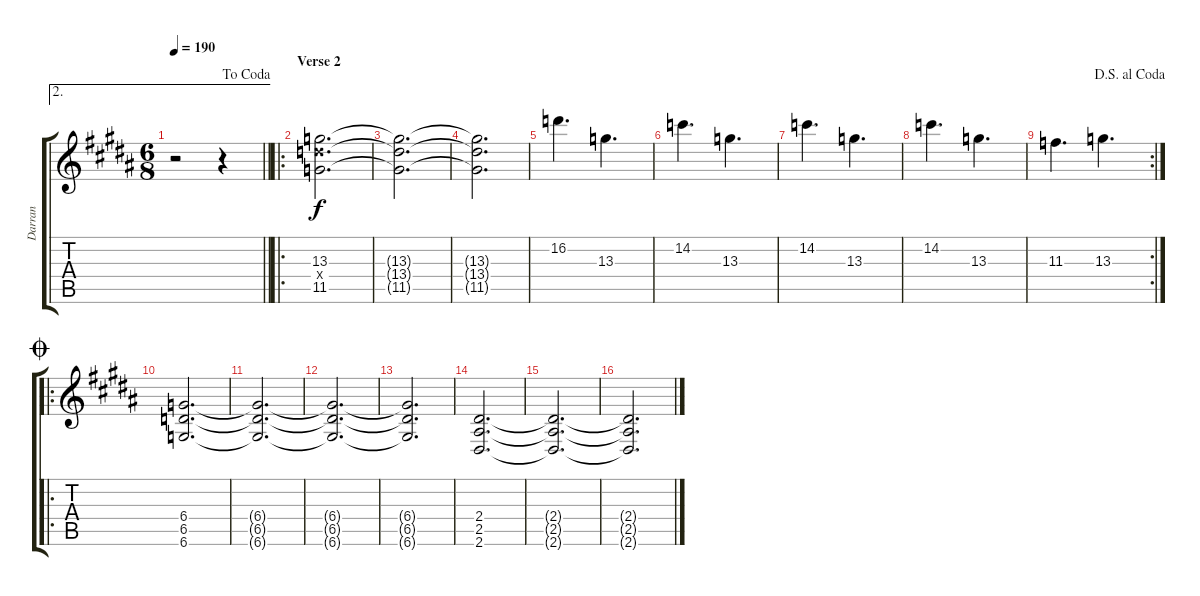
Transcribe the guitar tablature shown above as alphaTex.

\track ("Darran" "Darran") {instrument overdrivenguitar}
\staff {score tabs}
\tuning (Eb4 Bb3 Gb3 Db3 Ab2 Db2) {hide}
\ae 2
\ts (6 8)
\jump dacoda
\tempo 190
\clef g2
\barLineRight lightlight
\ks b
r.2{dy f} r.4 |
\ro
\section ("" "Verse 2")
\ks g#minor
(13.3 13.4{x} 11.5).2{d} |
(13.3{t} 13.4{t} 11.5{t}).2{d} |
(13.3{t} 13.4{t} 11.5{t}).2{d} |
16.2.4{d} 13.3.4{d} |
\ks b
14.2.4{d} 13.3.4{d} |
\ks g#minor
14.2.4{d} 13.3.4{d} |
14.2.4{d} 13.3.4{d} |
\rc 2
\jump dalsegnoalcoda
11.3.4{d} 13.3.4{d} |
\ro
\jump coda
\ks b
(6.4 6.5 6.6).2{d} |
\ks g#minor
(6.4{t} 6.5{t} 6.6{t}).2{d} |
(6.4{t} 6.5{t} 6.6{t}).2{d} |
(6.4{t} 6.5{t} 6.6{t}).2{d} |
\ks b
(2.4 2.5 2.6).2{d} |
\ks g#minor
(2.4{t} 2.5{t} 2.6{t}).2{d} |
(2.4{t} 2.5{t} 2.6{t}).2{d}
